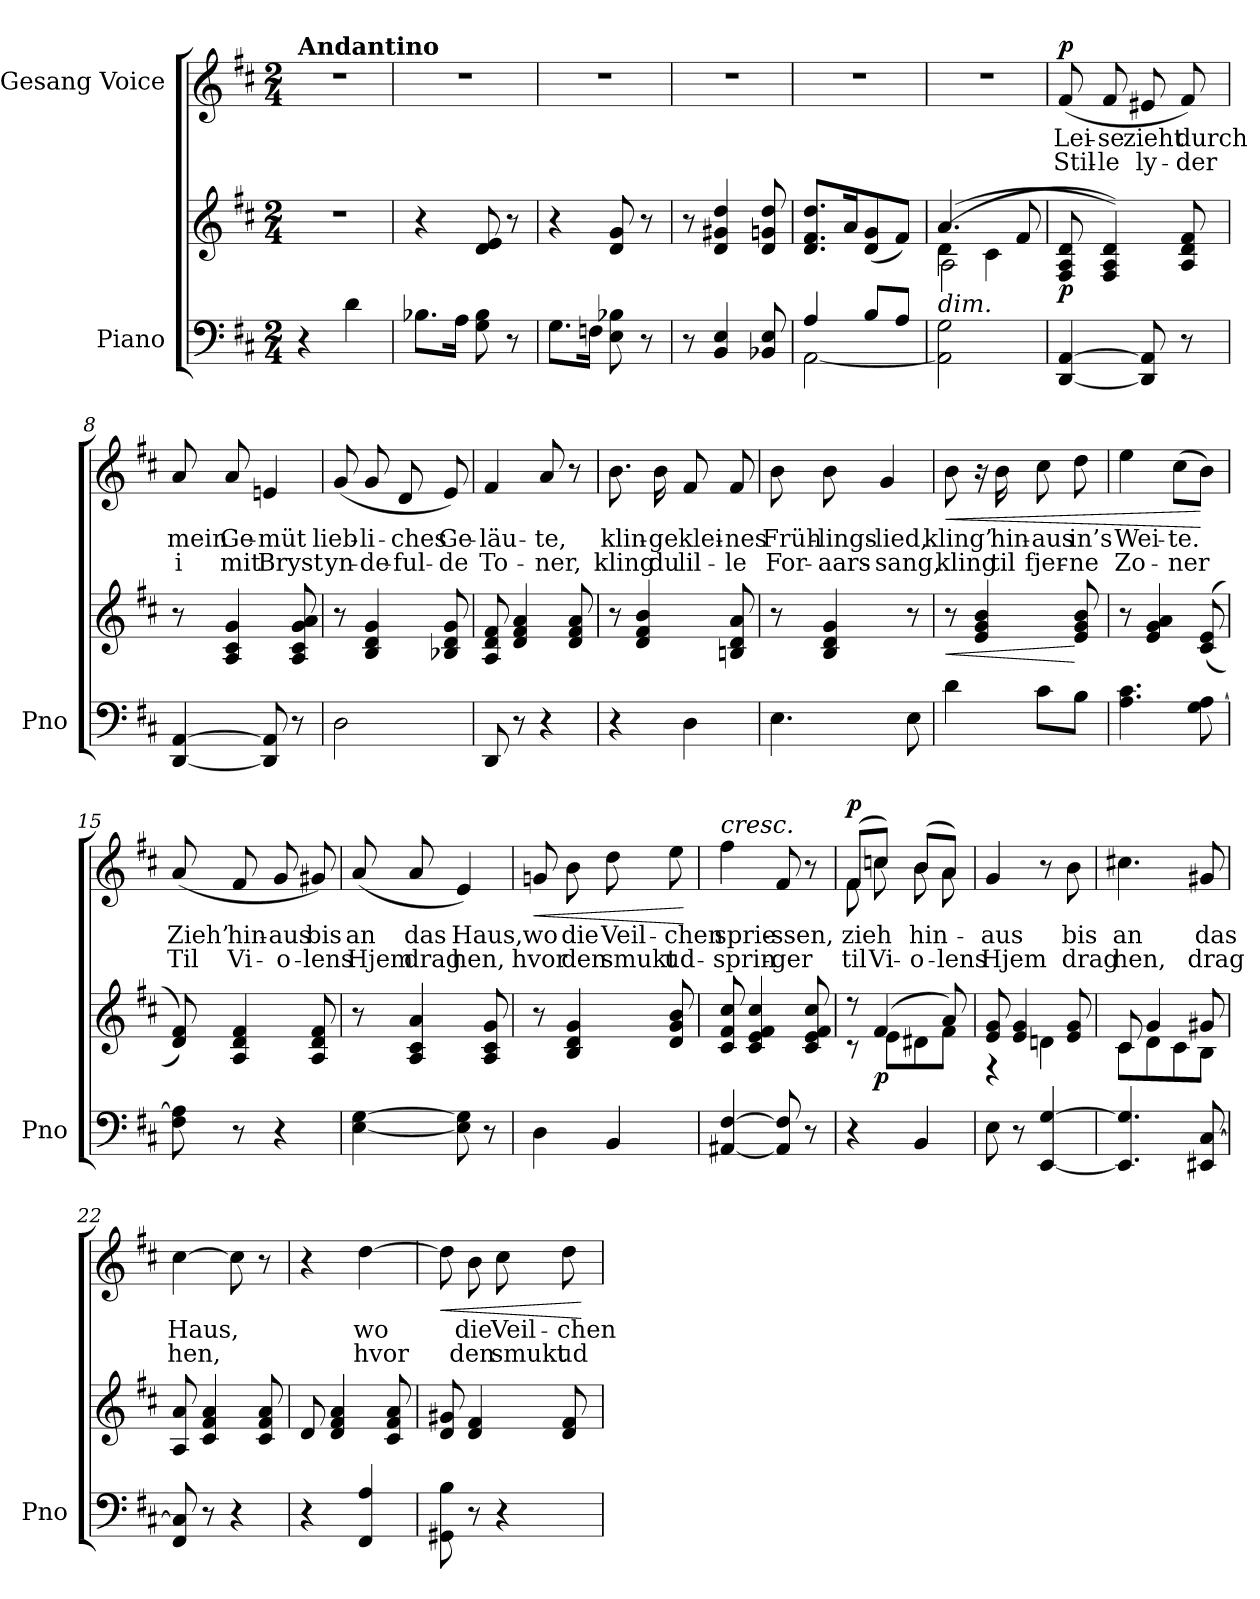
**kern	**kern	**dynam	**kern	**text	**text	**dynam
*part2	*part2	*part2	*part1	*part1	*part1	*part1
*staff3	*staff2	*staff2/3	*staff1	*staff1	*staff1	*staff1
*I"Piano	*	*	*I"Gesang Voice	*	*	*
*I'Pno	*	*	*	*	*	*
*clefF4	*clefG2	*	*clefG2	*	*	*
*k[f#c#]	*k[f#c#]	*	*k[f#c#]	*	*	*
*M2/4	*M2/4	*	*M2/4	*	*	*
=1	=1	=1	=1	=1	=1	=1
!	!	!	!LO:TX:a:B:t=Andantino	!	!	!
4r	2r	.	2r	.	.	.
4d\	.	.	.	.	.	.
=2	=2	=2	=2	=2	=2	=2
8.B-X\L	4r	.	2r	.	.	.
16A\Jk	.	.	.	.	.	.
8G\ 8B-\	8d/ 8e/	.	.	.	.	.
8r	8r	.	.	.	.	.
=3	=3	=3	=3	=3	=3	=3
8.G\L	4r	.	2r	.	.	.
16Fn\Jk	.	.	.	.	.	.
8E\ 8B-X\	8d/ 8g/	.	.	.	.	.
8r	8r	.	.	.	.	.
=4	=4	=4	=4	=4	=4	=4
8r	8r	.	2r	.	.	.
4BB/ 4E/	4d/ 4g#X/ 4dd/	.	.	.	.	.
8BB-X/ 8E/	8d/ 8gn/ 8dd/	.	.	.	.	.
=5	=5	=5	=5	=5	=5	=5
*^	*	*	*	*	*	*
4A/	[2AA\	8.d/ 8.f#/ 8.dd/L	.	2r	.	.	.
.	.	16a/K	.	.	.	.	.
8B/L	.	(8d/ 8g/	.	.	.	.	.
8A/J	.	8f#/J)	.	.	.	.	.
*v	*v	*	*	*	*	*	*
!!LO:LB:g=z
=6	=6	=6	=6	=6	=6	=6
*	*^	*	*	*	*	*
*	*	*^	*	*	*	*	*
!	!LO:TX:b:i:t=dim.	!	!	!	!	!	!	!
2AA\] 2G\	(4.a/	4d\	(2A\	.	2r	.	.	.
.	.	4c#\	.	.	.	.	.	.
.	8f#/	.	.	.	.	.	.	.
*	*v	*v	*v	*	*	*	*	*
=7	=7	=7	=7	=7	=7	=7
!	!	!LO:DY:b	!	!LO:LY:b	!LO:LY:b	!LO:DY:a
[4DD/ [4AA/	8F#/ 8A/ 8d/	p	(>8f#/	Lei-	Stil-	p
!	!	!	!	!LO:LY:b	!LO:LY:b	!
.	4F#/ 4A/ 4d/))	.	8f#/	-se	-le	.
!	!	!	!	!LO:LY:b	!LO:LY:b	!
8DD/] 8AA/]	.	.	8e#X/	zieht	ly-	.
!	!	!	!	!LO:LY:b	!LO:LY:b	!
8r	8A/ 8d/ 8f#/	.	8f#/)	durch	-der	.
=8	=8	=8	=8	=8	=8	=8
!	!	!	!	!LO:LY:b	!LO:LY:b	!
[4DD/ [4AA/	8r	.	8a/	mein	i	.
!	!	!	!	!LO:LY:b	!LO:LY:b	!
.	4A/ 4c#/ 4g/	.	8a/	Ge-	mit	.
!	!	!	!	!LO:LY:b	!LO:LY:b	!
8DD/] 8AA/]	.	.	4en/	-müt	Bryst	.
8r	8A/ 8c#/ 8g/ 8a/	.	.	.	.	.
=9	=9	=9	=9	=9	=9	=9
!	!	!	!	!LO:LY:b	!LO:LY:b	!
2D\	8r	.	(>8g/	lieb-	yn-	.
!	!	!	!	!LO:LY:b	!LO:LY:b	!
.	4B/ 4d/ 4g/	.	8g/	-li-	-de-	.
!	!	!	!	!LO:LY:b	!LO:LY:b	!
.	.	.	8d/	-ches	-ful-	.
!	!	!	!	!LO:LY:b	!LO:LY:b	!
.	8B-X/ 8d/ 8g/	.	8e/)	Ge-	-de	.
=10	=10	=10	=10	=10	=10	=10
!	!	!	!	!LO:LY:b	!LO:LY:b	!
8DD/	8A/ 8d/ 8f#/	.	4f#/	-läu-	To-	.
8r	4d/ 4f#/ 4a/	.	.	.	.	.
!	!	!	!	!LO:LY:b	!LO:LY:b	!
4r	.	.	8a/	-te,	-ner,	.
.	8d/ 8f#/ 8a/	.	8r	.	.	.
!!LO:LB:g=z
=11	=11	=11	=11	=11	=11	=11
!	!	!	!	!LO:LY:b	!LO:LY:b	!
4r	8r	.	8.b\	klin-	kling	.
.	4d/ 4f#/ 4b/	.	.	.	.	.
!	!	!	!	!LO:LY:b	!LO:LY:b	!
.	.	.	16b\	-ge	du	.
!	!	!	!	!LO:LY:b	!LO:LY:b	!
4D\	.	.	8f#/	klei-	lil-	.
!	!	!	!	!LO:LY:b	!LO:LY:b	!
.	8Bn/ 8d/ 8a/	.	8f#/	-nes	-le	.
=12	=12	=12	=12	=12	=12	=12
!	!	!	!	!LO:LY:b	!LO:LY:b	!
4.E\	8r	.	8b\	Früh-	For-	.
!	!	!	!	!LO:LY:b	!LO:LY:b	!
.	4B/ 4d/ 4g/	.	8b\	-lings-	-aars-	.
!	!	!	!	!LO:LY:b	!LO:LY:b	!
.	.	.	4g/	-lied,	-sang,	.
8E\	8r	.	.	.	.	.
=13	=13	=13	=13	=13	=13	=13
!	!	!LO:HP:b	!	!LO:LY:b	!LO:LY:b	!LO:HP:b
4d\	8r	<	8b\	kling’	kling	<
.	4e/ 4g/ 4b/	.	16r	.	.	.
!	!	!	!	!LO:LY:b	!LO:LY:b	!
.	.	.	16b\	hin-	til	.
!	!	!	!	!LO:LY:b	!LO:LY:b	!
8c#\L	.	.	8cc#\	-aus	fjer-	.
!	!	!	!	!LO:LY:b	!LO:LY:b	!
8B\J	8e/ 8g/ 8b/	[	8dd\	in’s	-ne	.
=14	=14	=14	=14	=14	=14	=14
!	!	!	!	!LO:LY:b	!LO:LY:b	!
4.A\ 4.c#\	8r	.	4ee\	Wei-	Zo-	.
.	4e/ 4g/ 4a/	.	.	.	.	.
!	!	!	!	!LO:LY:b	!LO:LY:b	!
.	.	.	(8cc#\L	-te.	-ner	.
8G\ [8A\	(>(8c#/ 8e/	.	8b\J)	.	.	[
=15	=15	=15	=15	=15	=15	=15
!	!	!	!	!LO:LY:b	!LO:LY:b	!
8F#\ 8A\]	8d/ 8f#/))	.	(>8a/	Zieh’	Til	.
!	!	!	!	!LO:LY:b	!LO:LY:b	!
8r	4A/ 4d/ 4f#/	.	8f#/	hin-	Vi-	.
!	!	!	!	!LO:LY:b	!LO:LY:b	!
4r	.	.	8g/	-aus	-o-	.
!	!	!	!	!LO:LY:b	!LO:LY:b	!
.	8A/ 8d/ 8f#/	.	8g#X/)	bis	-lens	.
!!LO:PB:g=z
=16	=16	=16	=16	=16	=16	=16
!	!	!	!	!LO:LY:b	!LO:LY:b	!
[4E\ [4G\	8r	.	(>8a/	an	Hjem	.
!	!	!	!	!LO:LY:b	!LO:LY:b	!
.	4A/ 4c#/ 4a/	.	8a/	das	drag	.
!	!	!	!	!LO:LY:b	!LO:LY:b	!
8E\] 8G\]	.	.	4e/)	Haus,	hen,	.
8r	8A/ 8c#/ 8g/	.	.	.	.	.
=17	=17	=17	=17	=17	=17	=17
!	!	!	!	!LO:LY:b	!LO:LY:b	!LO:HP:b
4D\	8r	.	8gn/	wo	hvor	<
!	!	!	!	!LO:LY:b	!LO:LY:b	!
.	4B/ 4d/ 4g/	.	8b\	die	den	.
!	!	!	!	!LO:LY:b	!LO:LY:b	!
4BB/	.	.	8dd\	Veil-	smukt	.
!	!	!	!	!LO:LY:b	!LO:LY:b	!
.	8d/ 8g/ 8b/	.	8ee\	-chen	ud-	.
.	.	.	.	.	.	[
=18	=18	=18	=18	=18	=18	=18
!	!	!	!LO:TX:a:i:t=cresc.	!	!	!
!	!	!	!	!LO:LY:b	!LO:LY:b	!
[4AA#X/ [4F#/	8c#/ 8f#/ 8cc#/	.	4ff#\	sprie-	-sprin-	.
.	4c#/ 4e/ 4f#/ 4cc#/	.	.	.	.	.
!	!	!	!	!LO:LY:b	!LO:LY:b	!
8AA#/] 8F#/]	.	.	8f#/	-ssen,	-ger	.
8r	8c#/ 8e/ 8f#/ 8cc#/	.	8r	.	.	.
=19	=19	=19	=19	=19	=19	=19
*	*^	*	*	*	*	*
!	!	!	!	!	!LO:LY:b	!LO:LY:b	!LO:DY:a
*	*	*	*	*^	*	*	*
4r	8r	8r	.	(8f#/L	8f#\	zieh	til	p
!	!	!	!LO:DY:b	!	!	!	!LO:LY:b	!
.	(4f#/	8e\L	p	8ccn/J)	8cc\	.	Vi-	.
!	!	!	!	!	!	!LO:LY:b	!LO:LY:b	!
4BB/	.	8d#X\	.	(8b/L	8b\	hin-	-o-	.
!	!	!	!	!	!	!	!LO:LY:b	!
.	8a/)	8f#\J	.	8a/J)	8a\	.	-lens	.
!!LO:LB:g=z
=20	=20	=20	=20	=20	=20	=20	=20	=20
!	!	!	!	!	!	!LO:LY:b	!LO:LY:b	!
*	*	*	*	*v	*v	*	*	*
8E\	8e/ 8g/	4r	.	4g/	-aus	Hjem	.
8r	4e/ 4g/	.	.	.	.	.	.
[4EE/ [4G/	.	4dn\	.	8r	.	.	.
!	!	!	!	!	!LO:LY:b	!LO:LY:b	!
.	8e/ 8g/	.	.	8b\	bis	drag	.
=21	=21	=21	=21	=21	=21	=21	=21
!	!	!	!	!	!LO:LY:b	!LO:LY:b	!
4.EE/] 4.G/]	8c#/	8c#\L	.	4.cc#X\	an	hen,	.
.	4g/	8d\	.	.	.	.	.
.	.	8c#\	.	.	.	.	.
!	!	!	!	!	!LO:LY:b	!LO:LY:b	!
8EE#X/ [8C#/	8g#X/	8B\J	.	8g#X/	das	drag	.
=22	=22	=22	=22	=22	=22	=22	=22
!	!	!	!	!	!LO:LY:b	!LO:LY:b	!
*	*v	*v	*	*	*	*	*
8FF#/ 8C#/]	8A/ 8a/	.	[4cc#\	Haus,	hen,	.
8r	4c#/ 4f#/ 4a/	.	.	.	.	.
4r	.	.	8cc#\]	.	.	.
.	8c#/ 8f#/ 8a/	.	8r	.	.	.
=23	=23	=23	=23	=23	=23	=23
4r	8d/	.	4r	.	.	.
.	4d/ 4f#/ 4a/	.	.	.	.	.
!	!	!	!	!LO:LY:b	!LO:LY:b	!
4FF#/ 4A/	.	.	[4dd\	wo	hvor	.
.	8c#/ 8f#/ 8a/	.	.	.	.	.
!!LO:LB:g=z
=24	=24	=24	=24	=24	=24	=24
!	!	!	!	!	!	!LO:HP:b
8GG#X\ 8B\	8d/ 8g#X/	.	8dd\]	.	.	<
!	!	!	!	!LO:LY:b	!LO:LY:b	!
8r	4d/ 4f#/	.	8b\	die	den	.
!	!	!	!	!LO:LY:b	!LO:LY:b	!
4r	.	.	8cc#\	Veil-	smukt	.
!	!	!	!	!LO:LY:b	!LO:LY:b	!
.	8d/ 8f#/	.	8dd\	-chen	ud-	.
.	.	.	.	.	.	[
=	=	=	=	=	=	=
*-	*-	*-	*-	*-	*-	*-
